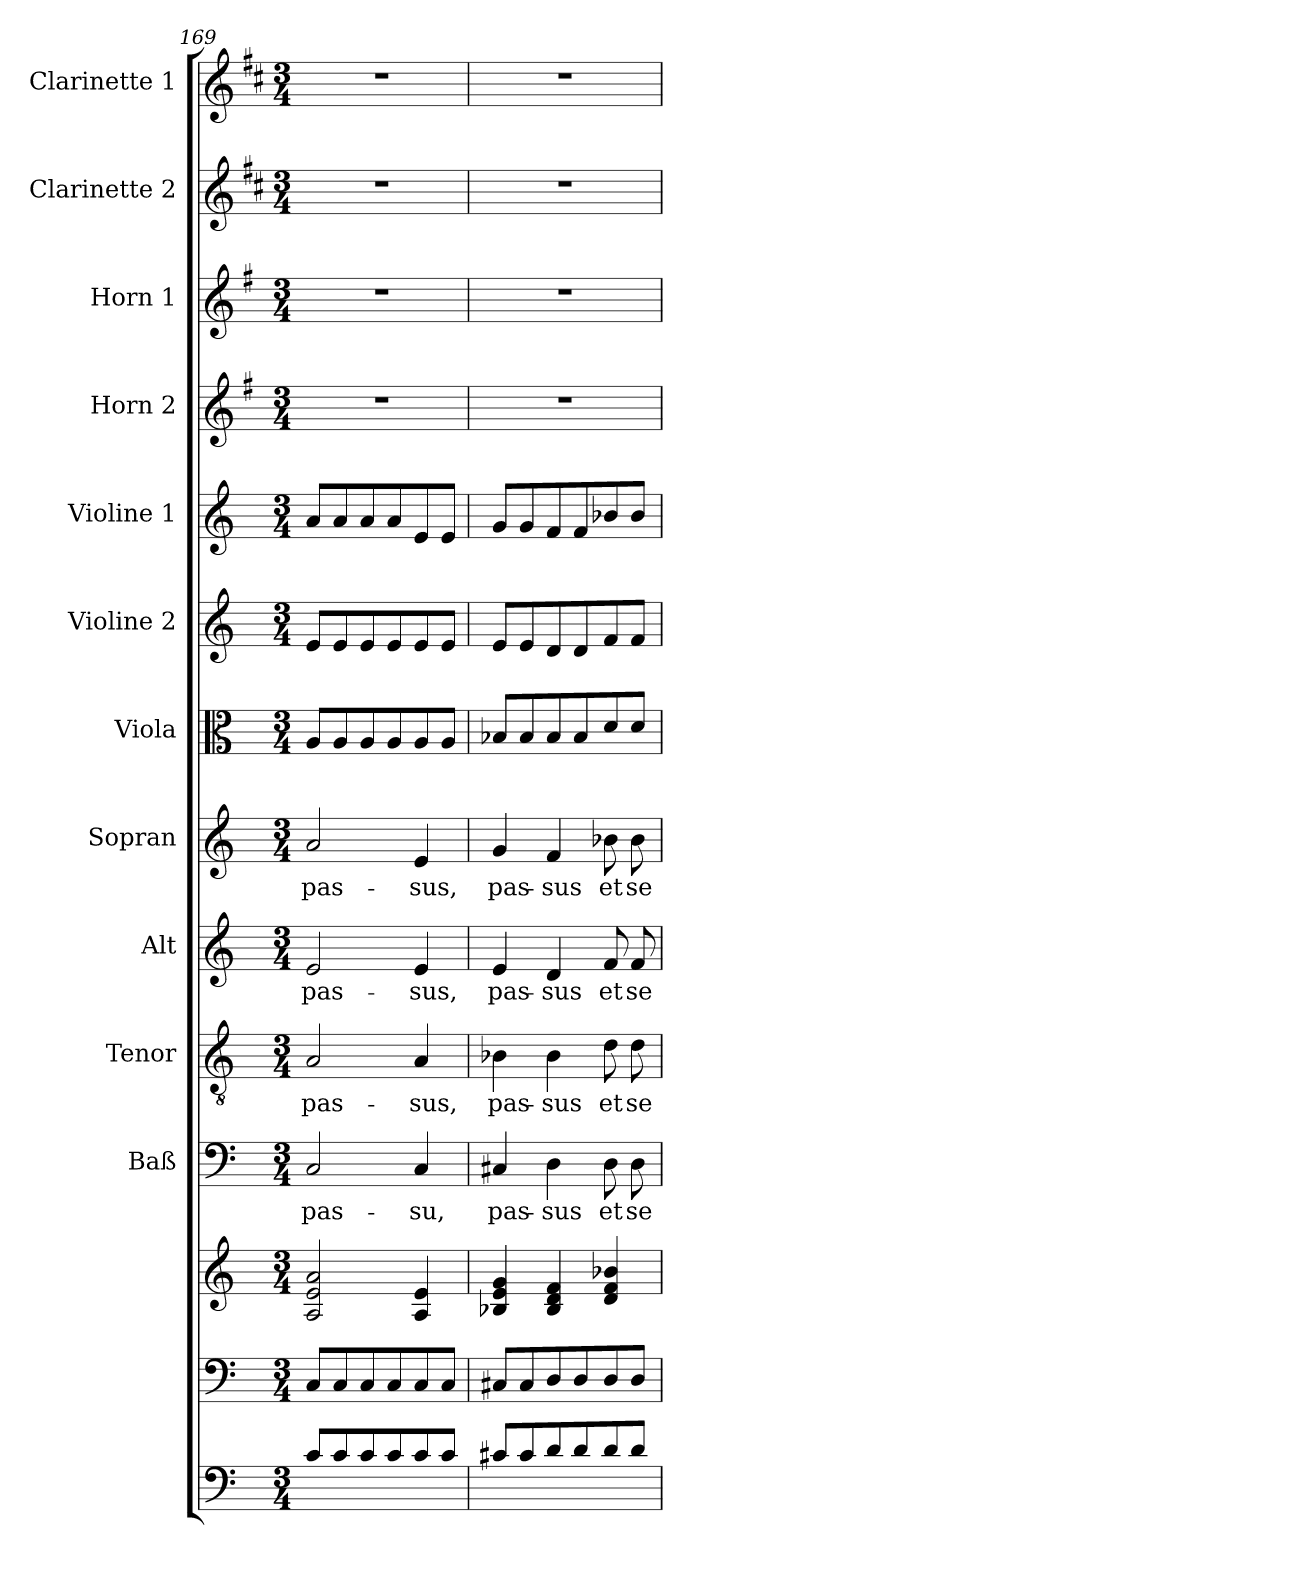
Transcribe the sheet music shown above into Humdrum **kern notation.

**kern	**kern	**kern	**kern	**text	**kern	**text	**kern	**text	**kern	**text	**kern	**kern	**kern	**kern	**kern	**kern	**kern
*part13	*part12	*part12	*part11	*part11	*part10	*part10	*part9	*part9	*part8	*part8	*part7	*part6	*part5	*part4	*part3	*part2	*part1
*staff14	*staff13	*staff12	*staff11	*staff11	*staff10	*staff10	*staff9	*staff9	*staff8	*staff8	*staff7	*staff6	*staff5	*staff4	*staff3	*staff2	*staff1
*	*	*	*I"Baß	*	*I"Tenor	*	*I"Alt	*	*I"Sopran	*	*I"Viola	*I"Violine 2	*I"Violine 1	*I"Horn 2	*I"Horn 1	*I"Clarinette 2	*I"Clarinette 1
*	*	*	*I'Baß	*	*I'Ten	*	*I'Alt	*	*I'Sop	*	*I'Vla.	*I'Vln. 2	*I'Vln. 1	*I'Hrn. 2	*I'Hrn. 1	*	*
*clefF4	*clefF4	*clefG2	*clefF4	*	*clefGv2	*	*clefG2	*	*clefG2	*	*clefC3	*clefG2	*clefG2	*clefG2	*clefG2	*clefG2	*clefG2
*ITrd7c12	*	*	*	*	*	*	*	*	*	*	*	*	*	*ITrd4c7	*ITrd4c7	*ITrd1c2	*ITrd1c2
*k[]	*k[]	*k[]	*k[]	*	*k[]	*	*k[]	*	*k[]	*	*k[]	*k[]	*k[]	*k[]	*k[]	*k[]	*k[]
*C:	*C:	*C:	*C:	*	*C:	*	*C:	*	*C:	*	*C:	*C:	*C:	*C:	*C:	*C:	*C:
*M3/4	*M3/4	*M3/4	*M3/4	*	*M3/4	*	*M3/4	*	*M3/4	*	*M3/4	*M3/4	*M3/4	*M3/4	*M3/4	*M3/4	*M3/4
=169	=169	=169	=169	=169	=169	=169	=169	=169	=169	=169	=169	=169	=169	=169	=169	=169	=169
!	!	!	!	!LO:LY:b	!	!LO:LY:b	!	!LO:LY:b	!	!LO:LY:b	!	!	!	!	!	!	!
8C/L	8C/L	2A/ 2e/ 2a/	2C/	pas-	2A/	pas-	2e/	pas-	2a/	pas-	8A/L	8e/L	8a/L	2.r	2.r	2.r	2.r
8C/	8C/	.	.	.	.	.	.	.	.	.	8A/	8e/	8a/	.	.	.	.
8C/	8C/	.	.	.	.	.	.	.	.	.	8A/	8e/	8a/	.	.	.	.
8C/	8C/	.	.	.	.	.	.	.	.	.	8A/	8e/	8a/	.	.	.	.
!	!	!	!	!LO:LY:b	!	!LO:LY:b	!	!LO:LY:b	!	!LO:LY:b	!	!	!	!	!	!	!
8C/	8C/	4A/ 4e/	4C/	-su,	4A/	-sus,	4e/	-sus,	4e/	-sus,	8A/	8e/	8e/	.	.	.	.
8C/J	8C/J	.	.	.	.	.	.	.	.	.	8A/J	8e/J	8e/J	.	.	.	.
=170	=170	=170	=170	=170	=170	=170	=170	=170	=170	=170	=170	=170	=170	=170	=170	=170	=170
!	!	!	!	!LO:LY:b	!	!LO:LY:b	!	!LO:LY:b	!	!LO:LY:b	!	!	!	!	!	!	!
8C#X/L	8C#X/L	4B-X/ 4e/ 4g/	4C#X/	pas-	4B-X\	pas-	4e/	pas-	4g/	pas-	8B-X/L	8e/L	8g/L	2.r	2.r	2.r	2.r
8C#/	8C#/	.	.	.	.	.	.	.	.	.	8B-/	8e/	8g/	.	.	.	.
!	!	!	!	!LO:LY:b	!	!LO:LY:b	!	!LO:LY:b	!	!LO:LY:b	!	!	!	!	!	!	!
8D/	8D/	4B-/ 4d/ 4f/	4D\	-sus	4B-\	-sus	4d/	-sus	4f/	-sus	8B-/	8d/	8f/	.	.	.	.
8D/	8D/	.	.	.	.	.	.	.	.	.	8B-/	8d/	8f/	.	.	.	.
!	!	!	!	!LO:LY:b	!	!LO:LY:b	!	!LO:LY:b	!	!LO:LY:b	!	!	!	!	!	!	!
8D/	8D/	4d/ 4f/ 4b-X/	8D\	et	8d\	et	8f/	et	8b-X\	et	8d/	8f/	8b-X/	.	.	.	.
!	!	!	!	!LO:LY:b	!	!LO:LY:b	!	!LO:LY:b	!	!LO:LY:b	!	!	!	!	!	!	!
8D/J	8D/J	.	8D\	se-	8d\	se-	8f/	se-	8b-\	se-	8d/J	8f/J	8b-/J	.	.	.	.
=	=	=	=	=	=	=	=	=	=	=	=	=	=	=	=	=	=
*-	*-	*-	*-	*-	*-	*-	*-	*-	*-	*-	*-	*-	*-	*-	*-	*-	*-
